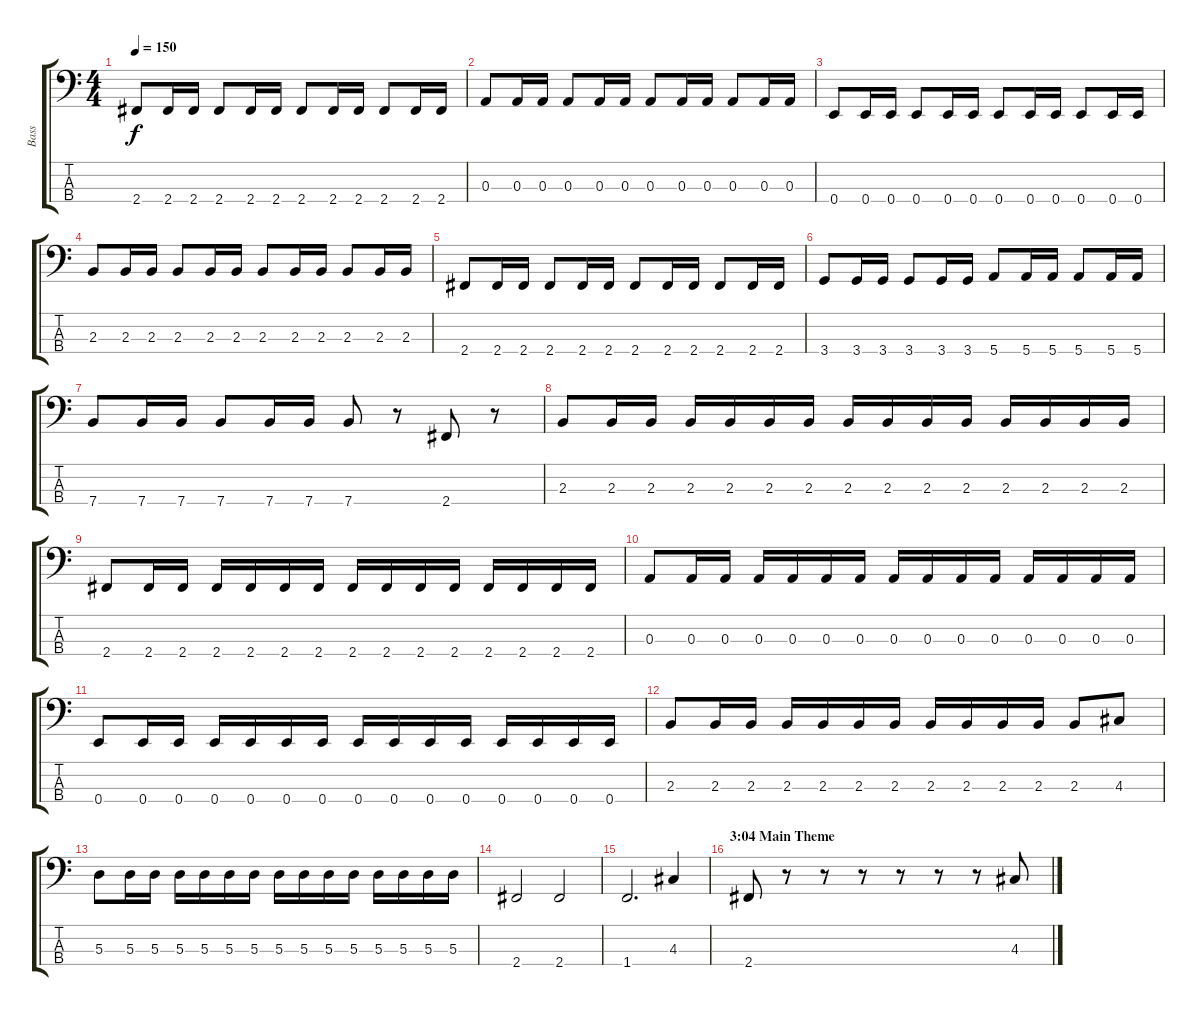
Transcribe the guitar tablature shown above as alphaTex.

\track ("Bass" "Bass") {instrument electricbassfinger}
\staff {score tabs}
\tuning (G2 D2 A1 E1) {hide}
\ts (4 4)
\tempo 150
\clef f4
\ks c
2.4.8{dy f} 2.4.16 2.4.16 2.4.8 2.4.16 2.4.16 2.4.8 2.4.16 2.4.16 2.4.8 2.4.16 2.4.16 |
0.3.8 0.3.16 0.3.16 0.3.8 0.3.16 0.3.16 0.3.8 0.3.16 0.3.16 0.3.8 0.3.16 0.3.16 |
0.4.8 0.4.16 0.4.16 0.4.8 0.4.16 0.4.16 0.4.8 0.4.16 0.4.16 0.4.8 0.4.16 0.4.16 |
2.3.8 2.3.16 2.3.16 2.3.8 2.3.16 2.3.16 2.3.8 2.3.16 2.3.16 2.3.8 2.3.16 2.3.16 |
2.4.8 2.4.16 2.4.16 2.4.8 2.4.16 2.4.16 2.4.8 2.4.16 2.4.16 2.4.8 2.4.16 2.4.16 |
3.4.8 3.4.16 3.4.16 3.4.8 3.4.16 3.4.16 5.4.8 5.4.16 5.4.16 5.4.8 5.4.16 5.4.16 |
7.4.8 7.4.16 7.4.16 7.4.8 7.4.16 7.4.16 7.4.8 r.8 2.4.8 r.8 |
2.3.8 2.3.16 2.3.16 2.3.16 2.3.16 2.3.16 2.3.16 2.3.16 2.3.16 2.3.16 2.3.16 2.3.16 2.3.16 2.3.16 2.3.16 |
2.4.8 2.4.16 2.4.16 2.4.16 2.4.16 2.4.16 2.4.16 2.4.16 2.4.16 2.4.16 2.4.16 2.4.16 2.4.16 2.4.16 2.4.16 |
0.3.8 0.3.16 0.3.16 0.3.16 0.3.16 0.3.16 0.3.16 0.3.16 0.3.16 0.3.16 0.3.16 0.3.16 0.3.16 0.3.16 0.3.16 |
0.4.8 0.4.16 0.4.16 0.4.16 0.4.16 0.4.16 0.4.16 0.4.16 0.4.16 0.4.16 0.4.16 0.4.16 0.4.16 0.4.16 0.4.16 |
2.3.8 2.3.16 2.3.16 2.3.16 2.3.16 2.3.16 2.3.16 2.3.16 2.3.16 2.3.16 2.3.16 2.3.8 4.3.8 |
5.3.8 5.3.16 5.3.16 5.3.16 5.3.16 5.3.16 5.3.16 5.3.16 5.3.16 5.3.16 5.3.16 5.3.16 5.3.16 5.3.16 5.3.16 |
2.4.2 2.4.2 |
1.4.2{d} 4.3.4 |
\section ("" "3:04 Main Theme")
2.4.8 r.8 r.8 r.8 r.8 r.8 r.8 4.3.8
